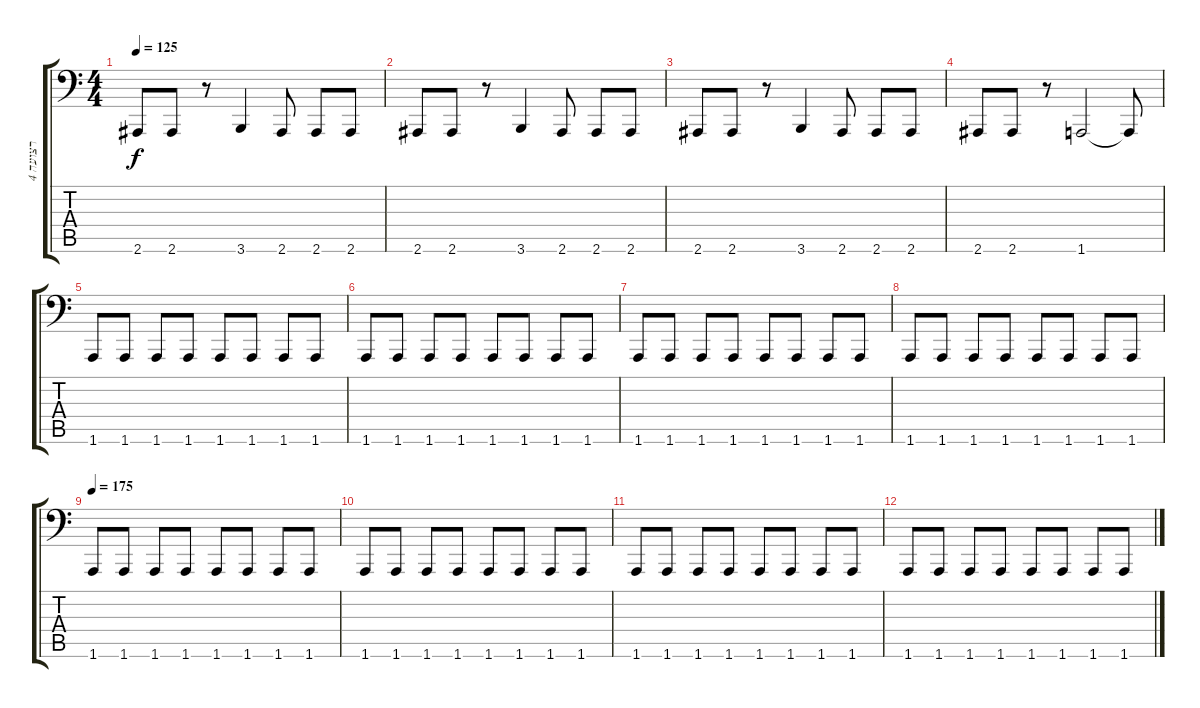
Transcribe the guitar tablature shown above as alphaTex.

\track ("רצועה 4" "רצועה 4") {instrument electricbasspick}
\staff {score tabs}
\tuning (Bb2 F2 Db2 Ab1 Eb1 Ab0) {hide}
\ts (4 4)
\tempo 125
\clef f4
\ks c
2.6.8{dy f} 2.6.8 r.8 3.6.4 2.6.8 2.6.8 2.6.8 |
2.6.8 2.6.8 r.8 3.6.4 2.6.8 2.6.8 2.6.8 |
2.6.8 2.6.8 r.8 3.6.4 2.6.8 2.6.8 2.6.8 |
2.6.8 2.6.8 r.8 1.6.2 1.6{t}.8 |
1.6.8 1.6.8 1.6.8 1.6.8 1.6.8 1.6.8 1.6.8 1.6.8 |
1.6.8 1.6.8 1.6.8 1.6.8 1.6.8 1.6.8 1.6.8 1.6.8 |
1.6.8 1.6.8 1.6.8 1.6.8 1.6.8 1.6.8 1.6.8 1.6.8 |
1.6.8 1.6.8 1.6.8 1.6.8 1.6.8 1.6.8 1.6.8 1.6.8 |
\tempo 175
1.6.8 1.6.8 1.6.8 1.6.8 1.6.8 1.6.8 1.6.8 1.6.8 |
1.6.8 1.6.8 1.6.8 1.6.8 1.6.8 1.6.8 1.6.8 1.6.8 |
1.6.8 1.6.8 1.6.8 1.6.8 1.6.8 1.6.8 1.6.8 1.6.8 |
1.6.8 1.6.8 1.6.8 1.6.8 1.6.8 1.6.8 1.6.8 1.6.8
